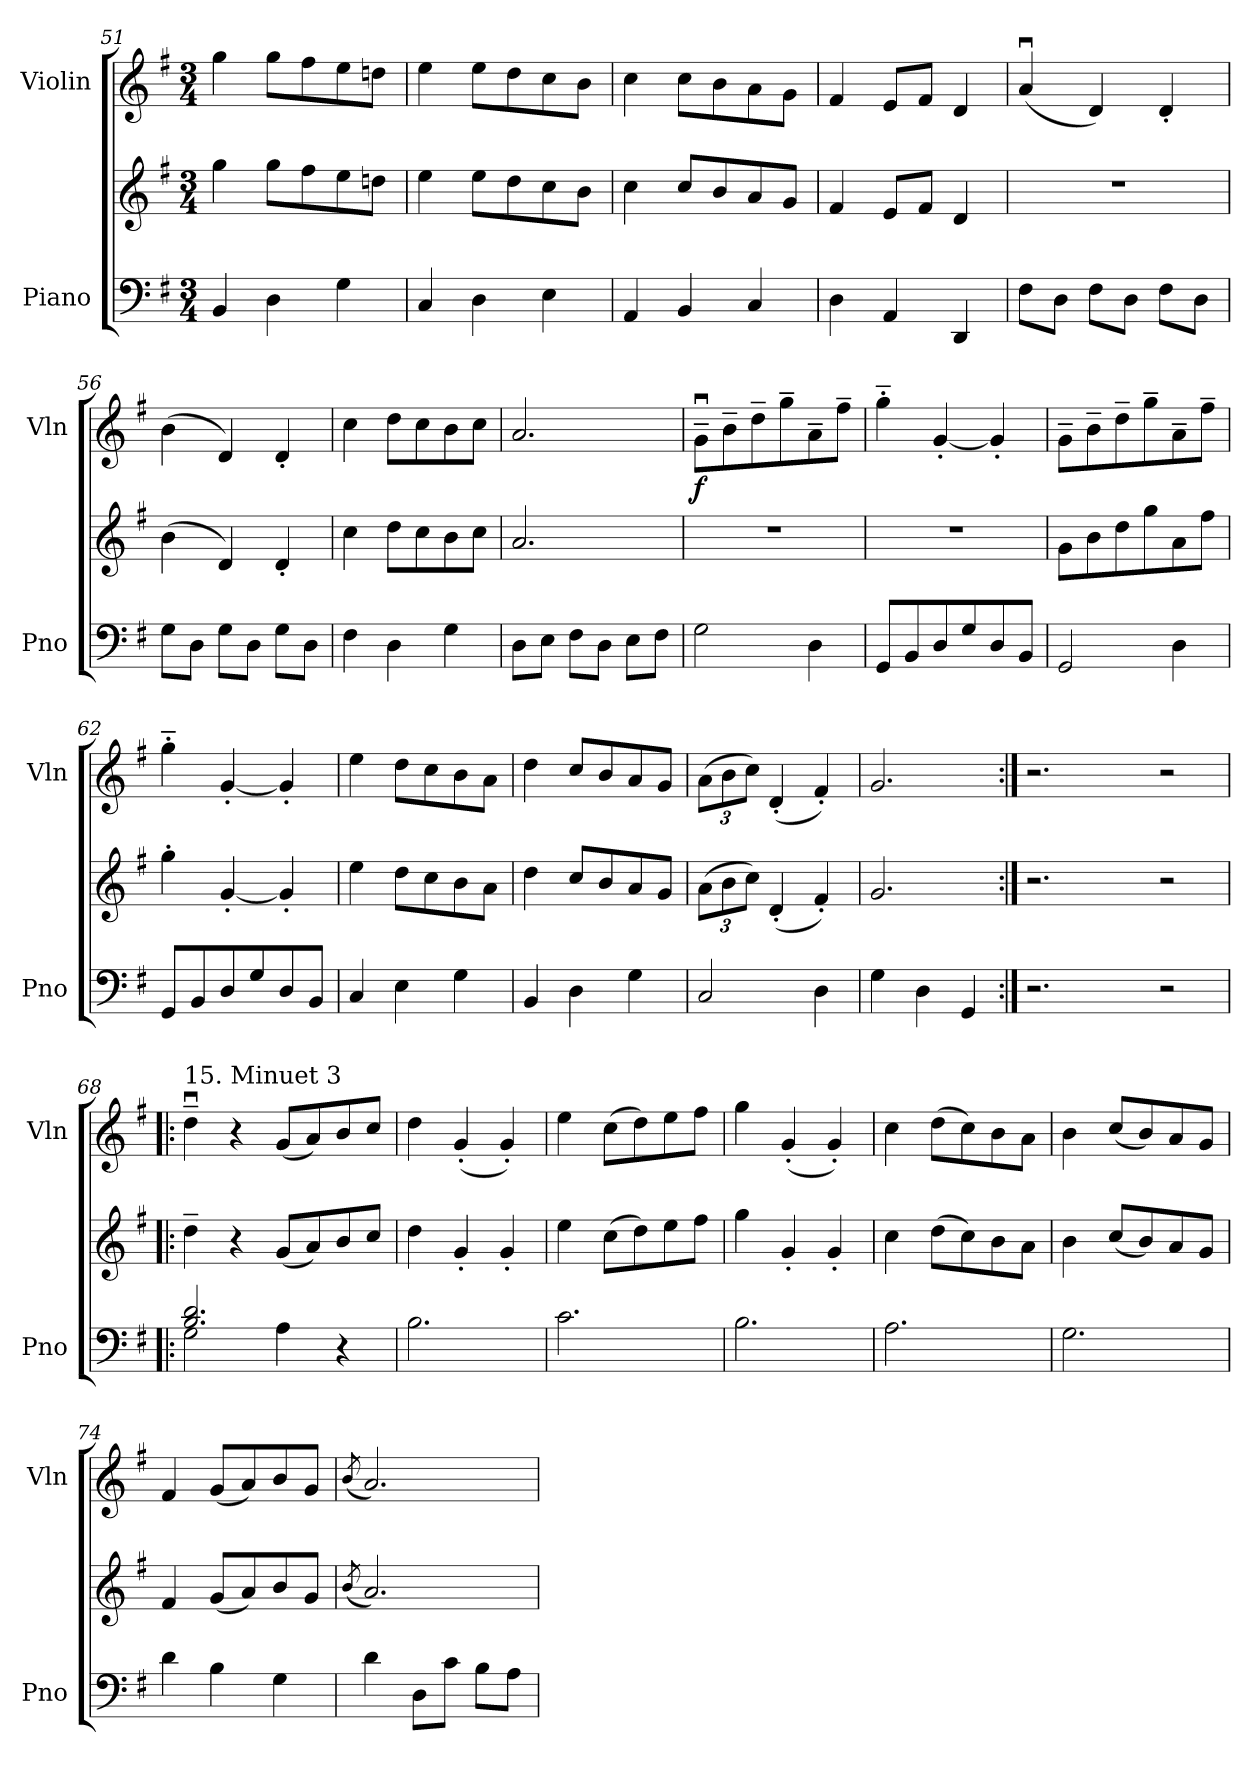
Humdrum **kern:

**kern	**kern	**kern	**dynam
*part2	*part2	*part1	*part1
*staff3	*staff2	*staff1	*staff1
*I"Piano	*	*I"Violin	*
*I'Pno	*	*I'Vln	*
*clefF4	*clefG2	*clefG2	*
*k[f#]	*k[f#]	*k[f#]	*
*M3/4	*M3/4	*M3/4	*
=51	=51	=51	=51
4BB/	4gg\	4gg\	.
4D\	8gg\L	8gg\L	.
.	8ff#\	8ff#\	.
4G\	8ee\	8ee\	.
.	8ddn\J	8ddn\J	.
=52	=52	=52	=52
4C/	4ee\	4ee\	.
4D\	8ee\L	8ee\L	.
.	8dd\	8dd\	.
4E\	8cc\	8cc\	.
.	8b\J	8b\J	.
=53	=53	=53	=53
4AA/	4cc\	4cc\	.
4BB/	8cc\L	8cc\L	.
.	8b\	8b\	.
4C/	8a/	8a\	.
.	8g/J	8g\J	.
=54	=54	=54	=54
4D\	4f#/	4f#/	.
4AA/	8e/L	8e/L	.
.	8f#/J	8f#/J	.
4DD/	4d/	4d/	.
=55	=55	=55	=55
8F#\L	2.r	(4au/	.
8D\J	.	.	.
8F#\L	.	4d/)	.
8D\J	.	.	.
8F#\L	.	4d'/	.
8D\J	.	.	.
=56	=56	=56	=56
8G\L	(4b\	(4b\	.
8D\J	.	.	.
8G\L	4d/)	4d/)	.
8D\J	.	.	.
8G\L	4d'/	4d'/	.
8D\J	.	.	.
=57	=57	=57	=57
4F#\	4cc\	4cc\	.
4D\	8dd\L	8dd\L	.
.	8cc\	8cc\	.
4G\	8b\	8b\	.
.	8cc\J	8cc\J	.
=58	=58	=58	=58
8D\L	2.a/	2.a/	.
8E\J	.	.	.
8F#\L	.	.	.
8D\J	.	.	.
8E\L	.	.	.
8F#\J	.	.	.
!!LO:LB:g=z
=59	=59	=59	=59
!	!	!	!LO:DY:b
2G\	2.r	8gu~\L	f
.	.	8b~\	.
.	.	8dd~\	.
.	.	8gg~\	.
4D\	.	8a~\	.
.	.	8ff#~\J	.
=60	=60	=60	=60
8GG/L	2.r	4gg'~\	.
8BB/	.	.	.
8D\	.	[4g'/	.
8G\	.	.	.
8D\	.	4g'/]	.
8BB/J	.	.	.
=61	=61	=61	=61
2GG/	8g/L	8g~\L	.
.	8b\	8b~\	.
.	8dd\	8dd~\	.
.	8gg\	8gg~\	.
4D\	8a/	8a~\	.
.	8ff#\J	8ff#~\J	.
=62	=62	=62	=62
8GG/L	4gg'\	4gg'~\	.
8BB/	.	.	.
8D\	[4g'/	[4g'/	.
8G\	.	.	.
8D\	4g'/]	4g'/]	.
8BB/J	.	.	.
=63	=63	=63	=63
4C/	4ee\	4ee\	.
4E\	8dd\L	8dd\L	.
.	8cc\	8cc\	.
4G\	8b\	8b\	.
.	8a/J	8a\J	.
=64	=64	=64	=64
4BB/	4dd\	4dd\	.
4D\	8cc\L	8cc/L	.
.	8b\	8b/	.
4G\	8a/	8a/	.
.	8g/J	8g/J	.
=65	=65	=65	=65
*	*Xbrackettup	*Xbrackettup	*
2C/	(12a/L	(12a\L	.
.	12b\	12b\	.
.	12cc\J)	12cc\J)	.
.	(4d'/	(4d'/	.
4D\	4f#'/)	4f#'/)	.
=66	=66	=66	=66
4G\	2.g/	2.g/	.
4D\	.	.	.
4GG/	.	.	.
!!LO:LB:g=z
=67:|!	=67:|!	=67:|!	=67:|!
2.r	2.r	2.r	.
4ryy	4ryy	4ryy	.
2r	2r	2r	.
!!LO:PB:g=z
=68!|:	=68!|:	=68!|:	=68!|:
*^	*	*	*
!	!	!	!LO:TX:a:t=15. Minuet 3	!
2.B/ 2.d/	2G\	4dd~\	4ddu~\	.
.	.	4r	4r	.
.	4A\	(8g/L	(8g/L	.
.	.	8a/)	8a/)	.
4r	4ryy	8b\	8b/	.
.	.	8cc\J	8cc/J	.
*v	*v	*	*	*
=69	=69	=69	=69
2.B\	4dd\	4dd\	.
.	4g'/	(4g'/	.
.	4g'/	4g'/)	.
=70	=70	=70	=70
2.c\	4ee\	4ee\	.
.	(8cc\L	(8cc\L	.
.	8dd\)	8dd\)	.
.	8ee\	8ee\	.
.	8ff#\J	8ff#\J	.
=71	=71	=71	=71
2.B\	4gg\	4gg\	.
.	4g'/	(4g'/	.
.	4g'/	4g'/)	.
=72	=72	=72	=72
2.A\	4cc\	4cc\	.
.	(8dd\L	(8dd\L	.
.	8cc\)	8cc\)	.
.	8b\	8b\	.
.	8a/J	8a\J	.
=73	=73	=73	=73
2.G\	4b\	4b\	.
.	(8cc\L	(8cc/L	.
.	8b\)	8b/)	.
.	8a/	8a/	.
.	8g/J	8g/J	.
=74	=74	=74	=74
4d\	4f#/	4f#/	.
4B\	(8g/L	(8g/L	.
.	8a/)	8a/)	.
4G\	8b\	8b/	.
.	8g/J	8g/J	.
=75	=75	=75	=75
.	(8qb/	(8qb/	.
4d\	2.a/)	2.a/)	.
8D\L	.	.	.
8c\J	.	.	.
8B\L	.	.	.
8A\J	.	.	.
=	=	=	=
*-	*-	*-	*-
